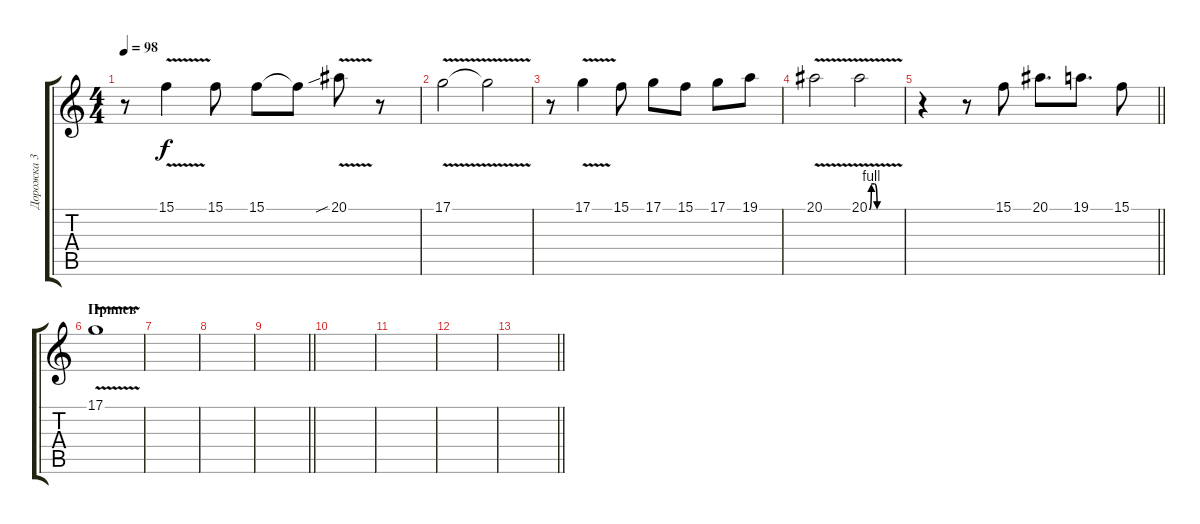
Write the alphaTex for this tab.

\track ("Дорожка 3" "Дорожка 3") {instrument flute}
\staff {score tabs}
\tuning (D4 A3 F3 C3 G2 D2) {hide}
\ts (4 4)
\tempo 98
\clef g2
\ks c
r.8{dy f} 15.1{v}.4 15.1.8 15.1.8 15.1{t}.8 20.1{v sib}.8 r.8 |
17.1{v}.2 17.1{v t}.2 |
r.8 17.1{v}.4 15.1.8 17.1.8 15.1.8 17.1.8 19.1.8 |
20.1{v}.2 20.1{be (custom 0 0 4 4 10 4 15 0 30 0 60 0) v}.2 |
\barLineRight lightlight
r.4 r.8 15.1.8 20.1.8{d} 19.1.8{d} 15.1.8 |
\section ("" "Припев")
17.1{v}.1 |
|
|
\barLineRight lightlight
|
|
|
|
\barLineRight lightlight
